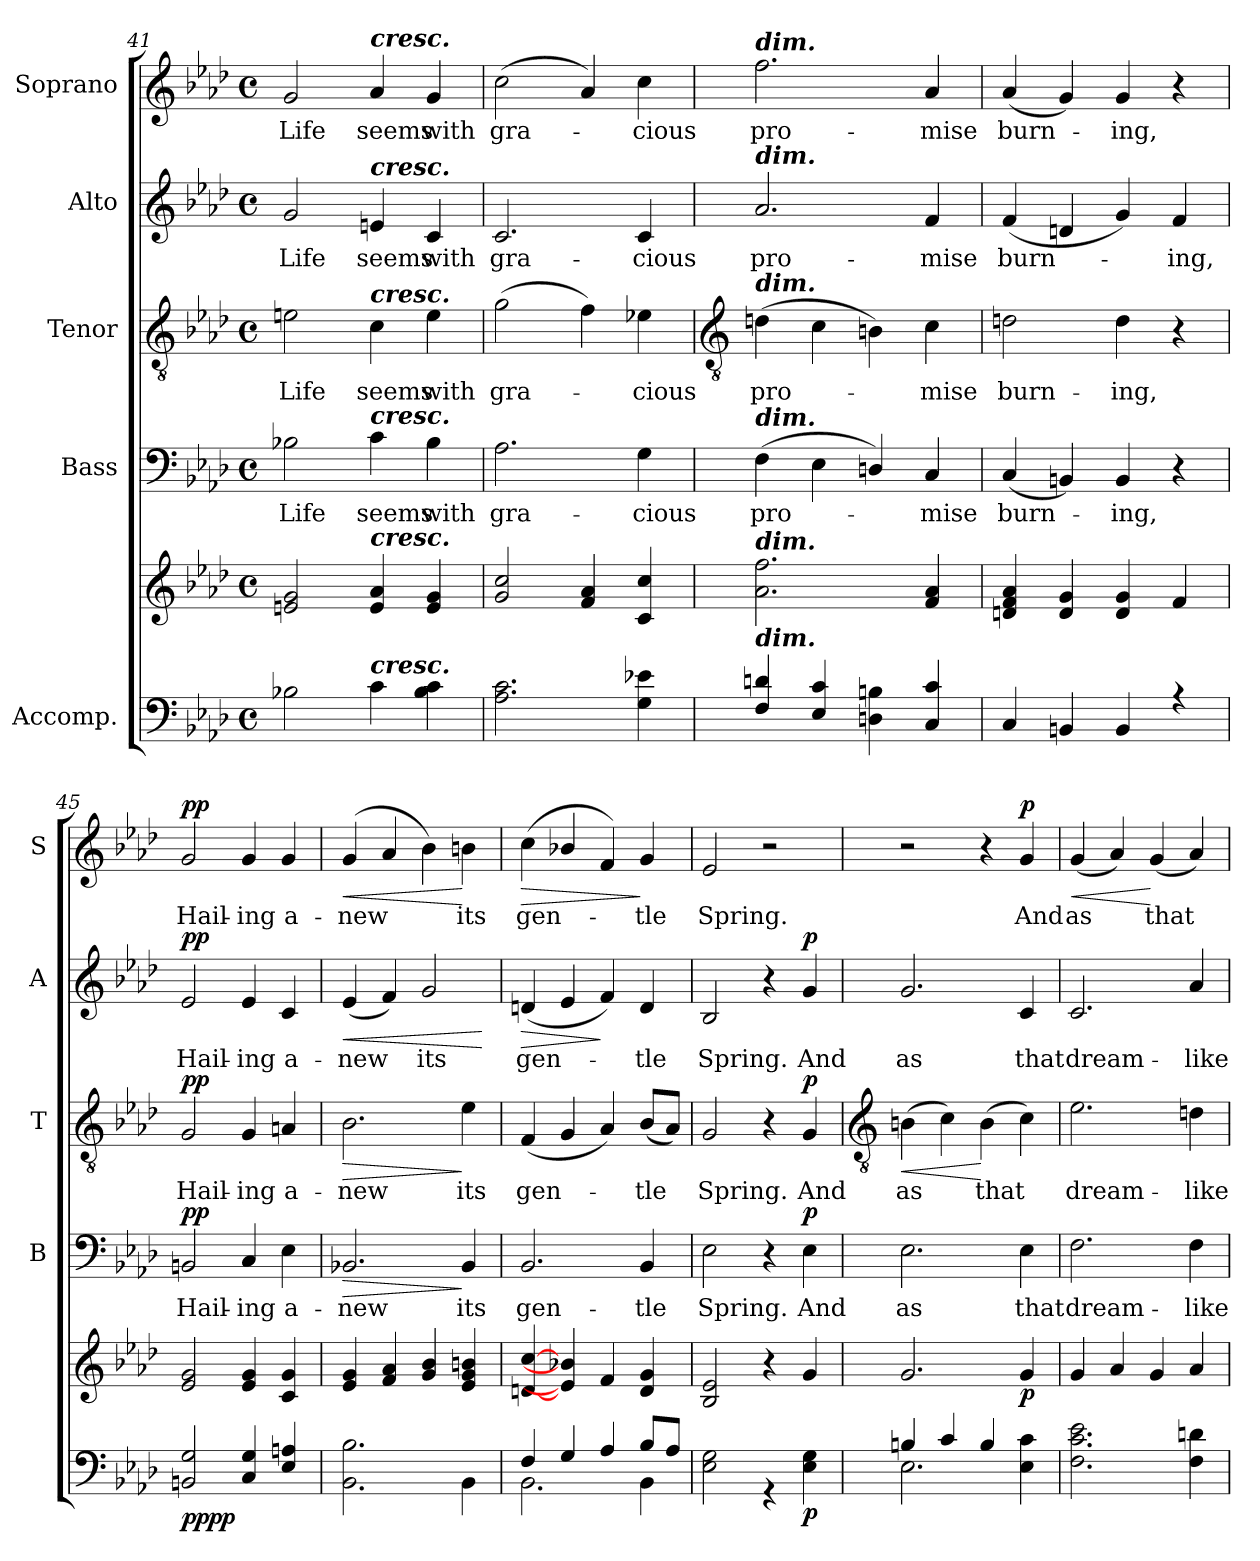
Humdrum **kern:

**kern	**kern	**dynam	**kern	**text	**dynam	**kern	**text	**dynam	**kern	**text	**dynam	**kern	**text	**dynam
*part5	*part5	*part5	*part4	*part4	*part4	*part3	*part3	*part3	*part2	*part2	*part2	*part1	*part1	*part1
*staff6	*staff5	*staff5/6	*staff4	*staff4	*staff4	*staff3	*staff3	*staff3	*staff2	*staff2	*staff2	*staff1	*staff1	*staff1
*I"Accomp.	*	*	*I"Bass	*	*	*I"Tenor	*	*	*I"Alto	*	*	*I"Soprano	*	*
*	*	*	*I'B	*	*	*I'T	*	*	*I'A	*	*	*I'S	*	*
*clefF4	*clefG2	*	*clefF4	*	*	*clefGv2	*	*	*clefG2	*	*	*clefG2	*	*
*k[b-e-a-d-]	*k[b-e-a-d-]	*	*k[b-e-a-d-]	*	*	*k[b-e-a-d-]	*	*	*k[b-e-a-d-]	*	*	*k[b-e-a-d-]	*	*
*A-:	*A-:	*	*A-:	*	*	*A-:	*	*	*A-:	*	*	*A-:	*	*
*M4/4	*M4/4	*	*M4/4	*	*	*M4/4	*	*	*M4/4	*	*	*M4/4	*	*
*met(c)	*met(c)	*	*met(c)	*	*	*met(c)	*	*	*met(c)	*	*	*met(c)	*	*
=41	=41	=41	=41	=41	=41	=41	=41	=41	=41	=41	=41	=41	=41	=41
!	!	!	!	!LO:LY:b	!	!	!LO:LY:b	!	!	!LO:LY:b	!	!	!LO:LY:b	!
2B-X	2en 2g	.	2B-X	Life	.	2en	Life	.	2g	Life	.	2g	Life	.
!	!	!	!	!	!	!	!	!	!	!	!	!LO:TX:a:Bi:t=cresc.	!	!
!	!	!	!	!	!	!	!	!	!LO:TX:a:Bi:t=cresc.	!	!	!	!	!
!	!	!	!	!	!	!LO:TX:a:Bi:t=cresc.	!	!	!	!	!	!	!	!
!	!	!	!LO:TX:a:Bi:t=cresc.	!	!	!	!	!	!	!	!	!	!	!
!	!LO:TX:a:Bi:t=cresc.	!	!	!	!	!	!	!	!	!	!	!	!	!
!LO:TX:a:Bi:t=cresc.	!	!	!	!	!	!	!	!	!	!	!	!	!	!
!	!	!	!	!LO:LY:b	!	!	!LO:LY:b	!	!	!LO:LY:b	!	!	!LO:LY:b	!
4c	4e 4a-	.	4c	seems	.	4c	seems	.	4en	seems	.	4a-	seems	.
!	!	!	!	!LO:LY:b	!	!	!LO:LY:b	!	!	!LO:LY:b	!	!	!LO:LY:b	!
4B- 4c	4e 4g	.	4B-	with	.	4e	with	.	4c	with	.	4g	with	.
=42	=42	=42	=42	=42	=42	=42	=42	=42	=42	=42	=42	=42	=42	=42
!	!	!	!	!LO:LY:b	!	!	!LO:LY:b	!	!	!LO:LY:b	!	!	!LO:LY:b	!
2.A- 2.c	2g 2cc	.	2.A-	gra-	.	(>2g	gra-	.	2.c	gra-	.	(<2cc	gra-	.
.	4f 4a-	.	.	.	.	4f)	.	.	.	.	.	4a-)	.	.
!	!	!	!	!LO:LY:b	!	!	!LO:LY:b	!	!	!LO:LY:b	!	!	!LO:LY:b	!
4G 4e-X	4c 4cc	.	4G	-cious	.	4e-X	cious	.	4c	-cious	.	4cc	cious	.
!!LO:LB:g=z
=43	=43	=43	=43	=43	=43	=43	=43	=43	=43	=43	=43	=43	=43	=43
*	*	*	*	*	*	*clefGv2	*	*	*	*	*	*	*	*
*^	*	*	*	*	*	*	*	*	*	*	*	*	*	*
!	!	!	!	!	!	!	!	!	!	!	!	!	!LO:TX:a:Bi:t=dim.	!	!
!	!	!	!	!	!	!	!	!	!	!LO:TX:a:Bi:t=dim.	!	!	!	!	!
!	!	!	!	!	!	!	!LO:TX:a:Bi:t=dim.	!	!	!	!	!	!	!	!
!	!	!	!	!LO:TX:a:Bi:t=dim.	!	!	!	!	!	!	!	!	!	!	!
!	!	!LO:TX:a:Bi:t=dim.	!	!	!	!	!	!	!	!	!	!	!	!	!
!LO:TX:a:Bi:t=dim.	!	!	!	!	!	!	!	!	!	!	!	!	!	!	!
!	!	!	!	!	!LO:LY:b	!	!	!LO:LY:b	!	!	!LO:LY:b	!	!	!LO:LY:b	!
4F 4dn	1ryy	2.a- 2.ff	.	(>4F	pro-	.	(>4dn	pro-	.	2.a-	pro-	.	2.ff	pro-	.
4E- 4c	.	.	.	4E-	.	.	4c	.	.	.	.	.	.	.	.
4Dn\ 4Bn\	.	.	.	4Dn/)	.	.	4Bn)	.	.	.	.	.	.	.	.
!	!	!	!	!	!LO:LY:b	!	!	!LO:LY:b	!	!	!LO:LY:b	!	!	!LO:LY:b	!
4C 4c	.	4f 4a-	.	4C	mise	.	4c	mise	.	4f	-mise	.	4a-	-mise	.
=44	=44	=44	=44	=44	=44	=44	=44	=44	=44	=44	=44	=44	=44	=44	=44
!	!	!	!	!	!LO:LY:b	!	!	!LO:LY:b	!	!	!LO:LY:b	!	!	!LO:LY:b	!
4C	1ryy	4dn 4f 4a-	.	(<4C	burn-	.	2dn	burn-	.	(<4f	burn-	.	(<4a-	burn-	.
4BBn	.	4d 4g	.	4BBn)	.	.	.	.	.	4dn	.	.	4g)	.	.
!	!	!	!	!	!LO:LY:b	!	!	!LO:LY:b	!	!	!	!	!	!LO:LY:b	!
4BB	.	4d 4g	.	4BB	ing,	.	4d	-ing,	.	4g)	.	.	4g	ing,	.
!	!	!	!	!	!	!	!	!	!	!	!LO:LY:b	!	!	!	!
4r	.	4f	.	4r	.	.	4r	.	.	4f	ing,	.	4r	.	.
=45	=45	=45	=45	=45	=45	=45	=45	=45	=45	=45	=45	=45	=45	=45	=45
!	!	!	!LO:DY:b=2	!	!LO:LY:b	!	!	!LO:LY:b	!	!	!LO:LY:b	!	!	!LO:LY:b	!
!	!	!	!LO:DY:n=1:b	!	!	!LO:DY:b	!	!	!LO:DY:b	!	!	!LO:DY:b	!	!	!LO:DY:b
2BBn 2G	1ryy	2e- 2g	pp pp	2BBn	Hail-	pp	2G	Hail-	pp	2e-	Hail-	pp	2g	Hail-	pp
!	!	!	!	!	!LO:LY:b	!	!	!LO:LY:b	!	!	!LO:LY:b	!	!	!LO:LY:b	!
4C 4G	.	4e- 4g	.	4C	-ing	.	4G	-ing	.	4e-	-ing	.	4g	-ing	.
!	!	!	!	!	!LO:LY:b	!	!	!LO:LY:b	!	!	!LO:LY:b	!	!	!LO:LY:b	!
4E- 4An	.	4c 4g	.	4E-	a-	.	4An	a-	.	4c	a-	.	4g	a-	.
=46	=46	=46	=46	=46	=46	=46	=46	=46	=46	=46	=46	=46	=46	=46	=46
!	!	!	!	!	!LO:LY:b	!LO:HP:b	!	!LO:LY:b	!LO:HP:b	!	!LO:LY:b	!LO:HP:b	!	!LO:LY:b	!LO:HP:b
1ryy	2.BB-\ 2.B-\	4e- 4g	.	2.BB-X	-new	>	2.B-	-new	>	(<4e-	-new	<	(<4g	-new	<
.	.	4f 4a-	.	.	.	.	.	.	.	4f)	.	.	4a-	.	.
!	!	!	!	!	!	!	!	!	!	!	!LO:LY:b	!	!	!	!
.	.	4g 4b-	.	.	.	.	.	.	.	2g	its	.	4b-)	.	.
!	!	!	!	!	!LO:LY:b	!	!	!LO:LY:b	!	!	!	!	!	!LO:LY:b	!
.	4BB-\	4e- 4g 4bn	.	4BB-	its	]	4e-	its	]	.	.	.	4bn	its	[
*v	*v	*	*	*	*	*	*	*	*	*	*	*	*	*	*
.	.	.	.	.	.	.	.	.	.	.	[	.	.	.
=47	=47	=47	=47	=47	=47	=47	=47	=47	=47	=47	=47	=47	=47	=47
*^	*	*	*	*	*	*	*	*	*	*	*	*	*	*
!	!	!	!	!	!LO:LY:b	!	!	!LO:LY:b	!	!	!LO:LY:b	!LO:HP:b	!	!LO:LY:b	!LO:HP:b
4F/	2.BB-\	[4dn [4cc	.	2.BB-	gen-	.	(<4F	gen-	.	(<4dn	gen-	>	(<4cc	gen-	>
4G/	.	4e-/] 4b-X/]	.	.	.	.	4G	.	.	4e-	.	.	4b-X/	.	.
4A-/	.	4f	.	.	.	.	4A-)	.	.	4f)	.	]	4f)	.	.
!	!	!	!	!	!LO:LY:b	!	!	!LO:LY:b	!	!	!LO:LY:b	!	!	!LO:LY:b	!
8B-/L	4BB-\	4d 4g	.	4BB-	-tle	.	(<8B-L	tle	.	4d	tle	.	4g	tle	]
8A-/J	.	.	.	.	.	.	8A-J)	.	.	.	.	.	.	.	.
=48	=48	=48	=48	=48	=48	=48	=48	=48	=48	=48	=48	=48	=48	=48	=48
!	!	!	!	!	!LO:LY:b	!	!	!LO:LY:b	!	!	!LO:LY:b	!	!	!LO:LY:b	!
1ryy	2E-\ 2G\	2B- 2e-	.	2E-	Spring.	.	2G	Spring.	.	2B-	Spring.	.	2e-	Spring.	.
.	4r	4r	.	4r	.	.	4r	.	.	4r	.	.	2r	.	.
!	!	!	!LO:DY:b=2	!	!LO:LY:b	!LO:DY:b	!	!LO:LY:b	!LO:DY:b	!	!LO:LY:b	!LO:DY:b	!	!	!
.	4E-\ 4G\	4g	p	4E-	And	p	4G	And	p	4g	And	p	.	.	.
!!LO:LB:g=z
=49	=49	=49	=49	=49	=49	=49	=49	=49	=49	=49	=49	=49	=49	=49	=49
*	*	*	*	*	*	*	*clefGv2	*	*	*	*	*	*	*	*
!	!	!	!	!	!LO:LY:b	!	!	!LO:LY:b	!LO:HP:b	!	!LO:LY:b	!	!	!	!
4Bn/	2.E-\	2.g	.	2.E-	as	.	(>4Bn	as	<	2.g	as	.	2r	.	.
4c/	.	.	.	.	.	.	4c)	.	.	.	.	.	.	.	.
!	!	!	!	!	!	!	!	!LO:LY:b	!	!	!	!	!	!	!
4B/	.	.	.	.	.	.	(>4B	that	[	.	.	.	4r	.	.
!	!	!	!LO:DY:b	!	!LO:LY:b	!	!	!	!	!	!LO:LY:b	!	!	!LO:LY:b	!LO:DY:b
4ryy	4E-\ 4c\	4g	p	4E-	that	.	4c)	.	.	4c	that	.	4g	And	p
=50	=50	=50	=50	=50	=50	=50	=50	=50	=50	=50	=50	=50	=50	=50	=50
!	!	!	!	!	!LO:LY:b	!	!	!LO:LY:b	!	!	!LO:LY:b	!	!	!LO:LY:b	!LO:HP:b
1ryy	2.F\ 2.c\ 2.e-\	4g	.	2.F	dream-	.	2.e-	dream-	.	2.c	dream-	.	(<4g	as	<
.	.	4a-	.	.	.	.	.	.	.	.	.	.	4a-)	.	.
!	!	!	!	!	!	!	!	!	!	!	!	!	!	!LO:LY:b	!
.	.	4g	.	.	.	.	.	.	.	.	.	.	(<4g	that	[
!	!	!	!	!	!LO:LY:b	!	!	!LO:LY:b	!	!	!LO:LY:b	!	!	!	!
.	4F\ 4dn\	4a-	.	4F	-like	.	4dn	-like	.	4a-	-like	.	4a-)	.	.
*v	*v	*	*	*	*	*	*	*	*	*	*	*	*	*	*
=	=	=	=	=	=	=	=	=	=	=	=	=	=	=
*-	*-	*-	*-	*-	*-	*-	*-	*-	*-	*-	*-	*-	*-	*-
